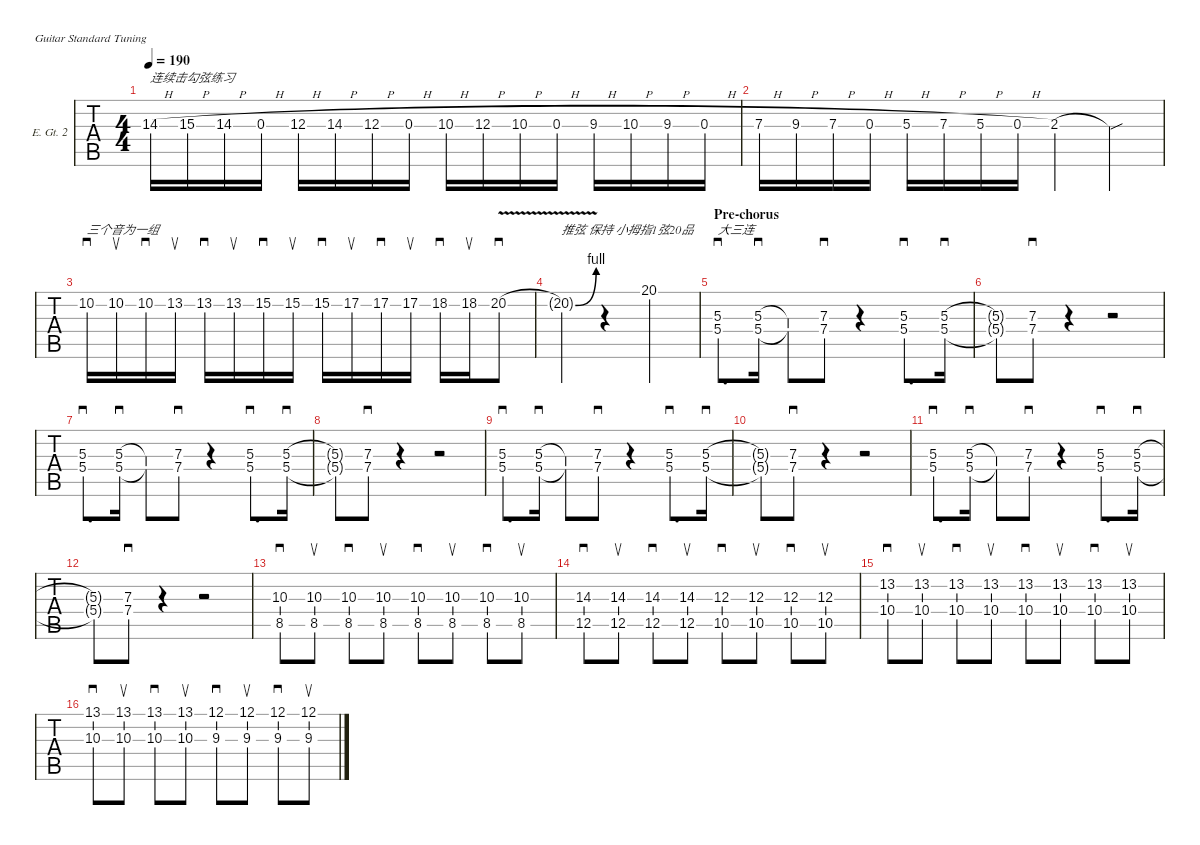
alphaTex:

\defaultSystemsLayout 4
\hideDynamics
\bracketExtendMode nobrackets
\firstSystemTrackNameOrientation horizontal
\track ("Lead Guitar" "E. Gt. 2") {defaultSystemsLayout 4 instrument distortionguitar}
\staff {tabs}
\tuning (E4 B3 G3 D3 A2 E2)
\ts (4 4)
\tempo 190
\clef g2
\ks dminor
14.3{h acc forcenatural}.16{txt "连续击勾弦练习" dy f} 15.3{h acc b}.16 14.3{h acc forcenatural}.16 0.3{h acc forcenatural}.16{beam split} 12.3{h acc forcenatural}.16 14.3{h acc forcenatural}.16 12.3{h acc forcenatural}.16 0.3{h acc forcenatural}.16 10.3{h acc forcenatural}.16 12.3{h acc forcenatural}.16 10.3{h acc forcenatural}.16 0.3{h acc forcenatural}.16{beam split} 9.3{h acc forcenatural}.16 10.3{h acc forcenatural}.16 9.3{h acc forcenatural}.16 0.3{h acc forcenatural}.16 |
7.3{h acc forcenatural}.16 9.3{h acc forcenatural}.16 7.3{h acc forcenatural}.16 0.3{h acc forcenatural}.16{beam split} 5.3{h acc forcenatural}.16 7.3{h acc forcenatural}.16 5.3{h acc forcenatural}.16 0.3{h acc forcenatural}.16 2.3{acc forcenatural}.4 2.3{sou t acc forcenatural}.4 |
10.2{acc forcenatural}.16{sd txt "三个音为一组"} 10.2{acc forcenatural}.16{su} 10.2{acc forcenatural}.16{sd} 13.2{acc forcenatural}.16{su beam split} 13.2{acc forcenatural}.16{sd} 13.2{acc forcenatural}.16{su} 15.2{acc forcenatural}.16{sd} 15.2{acc forcenatural}.16{su} 15.2{acc forcenatural}.16{sd} 17.2{acc forcenatural}.16{su} 17.2{acc forcenatural}.16{sd} 17.2{acc forcenatural}.16{su beam split} 18.2{acc forcenatural}.16{sd} 18.2{acc forcenatural}.16{su} 20.2{v acc forcenatural}.8{sd} |
20.2{be (bend 0 0 10.2 4) v t acc forcenatural}.4{txt "推弦 保持 小拇指1弦20品"} r.4 20.1{acc forcenatural}.2 |
\section ("" "Pre-chorus")
(5.3{acc forcenatural} 5.4{acc forcenatural}).8{d sd txt "大三连"} (5.4{acc forcenatural} 5.3{acc forcenatural}).16{sd beam split} (5.4{t acc forcenatural} 5.3{t acc forcenatural}).8 (7.4{acc forcenatural} 7.3{acc forcenatural}).8{sd} r.4 (5.3{acc forcenatural} 5.4{acc forcenatural}).8{d sd} (5.4{acc forcenatural} 5.3{acc forcenatural}).16{sd beam split} |
(5.4{t acc forcenatural} 5.3{t acc forcenatural}).8 (7.4{acc forcenatural} 7.3{acc forcenatural}).8{sd} r.4 r.2 |
(5.3{acc forcenatural} 5.4{acc forcenatural}).8{d sd} (5.4{acc forcenatural} 5.3{acc forcenatural}).16{sd beam split} (5.4{t acc forcenatural} 5.3{t acc forcenatural}).8 (7.4{acc forcenatural} 7.3{acc forcenatural}).8{sd} r.4 (5.3{acc forcenatural} 5.4{acc forcenatural}).8{d sd} (5.4{acc forcenatural} 5.3{acc forcenatural}).16{sd beam split} |
(5.4{t acc forcenatural} 5.3{t acc forcenatural}).8 (7.4{acc forcenatural} 7.3{acc forcenatural}).8{sd} r.4 r.2 |
(5.3{acc forcenatural} 5.4{acc forcenatural}).8{d sd} (5.4{acc forcenatural} 5.3{acc forcenatural}).16{sd beam split} (5.4{t acc forcenatural} 5.3{t acc forcenatural}).8 (7.4{acc forcenatural} 7.3{acc forcenatural}).8{sd} r.4 (5.3{acc forcenatural} 5.4{acc forcenatural}).8{d sd} (5.4{acc forcenatural} 5.3{acc forcenatural}).16{sd beam split} |
(5.4{t acc forcenatural} 5.3{t acc forcenatural}).8 (7.4{acc forcenatural} 7.3{acc forcenatural}).8{sd} r.4 r.2 |
(5.3{acc forcenatural} 5.4{acc forcenatural}).8{d sd} (5.4{acc forcenatural} 5.3{acc forcenatural}).16{sd beam split} (5.4{t acc forcenatural} 5.3{t acc forcenatural}).8 (7.4{acc forcenatural} 7.3{acc forcenatural}).8{sd} r.4 (5.3{acc forcenatural} 5.4{acc forcenatural}).8{d sd} (5.4{acc forcenatural} 5.3{acc forcenatural}).16{sd beam split} |
(5.4{t acc forcenatural} 5.3{t acc forcenatural}).8 (7.4{acc forcenatural} 7.3{acc forcenatural}).8{sd} r.4 r.2 |
(10.3{acc forcenatural} 8.5{acc forcenatural}).8{sd} (10.3{acc forcenatural} 8.5{acc forcenatural}).8{su} (10.3{acc forcenatural} 8.5{acc forcenatural}).8{sd} (10.3{acc forcenatural} 8.5{acc forcenatural}).8{su beam split} (10.3{acc forcenatural} 8.5{acc forcenatural}).8{sd} (10.3{acc forcenatural} 8.5{acc forcenatural}).8{su} (10.3{acc forcenatural} 8.5{acc forcenatural}).8{sd} (10.3{acc forcenatural} 8.5{acc forcenatural}).8{su} |
(14.3{acc forcenatural} 12.5{acc forcenatural}).8{sd} (14.3{acc forcenatural} 12.5{acc forcenatural}).8{su} (14.3{acc forcenatural} 12.5{acc forcenatural}).8{sd} (14.3{acc forcenatural} 12.5{acc forcenatural}).8{su beam split} (12.3{acc forcenatural} 10.5{acc forcenatural}).8{sd} (12.3{acc forcenatural} 10.5{acc forcenatural}).8{su} (12.3{acc forcenatural} 10.5{acc forcenatural}).8{sd} (12.3{acc forcenatural} 10.5{acc forcenatural}).8{su beam split} |
(13.2{acc forcenatural} 10.4{acc forcenatural}).8{sd} (13.2{acc forcenatural} 10.4{acc forcenatural}).8{su} (13.2{acc forcenatural} 10.4{acc forcenatural}).8{sd} (13.2{acc forcenatural} 10.4{acc forcenatural}).8{su beam split} (13.2{acc forcenatural} 10.4{acc forcenatural}).8{sd} (13.2{acc forcenatural} 10.4{acc forcenatural}).8{su} (13.2{acc forcenatural} 10.4{acc forcenatural}).8{sd} (13.2{acc forcenatural} 10.4{acc forcenatural}).8{su} |
(13.1{acc forcenatural} 10.3{acc forcenatural}).8{sd} (13.1{acc forcenatural} 10.3{acc forcenatural}).8{su} (13.1{acc forcenatural} 10.3{acc forcenatural}).8{sd} (13.1{acc forcenatural} 10.3{acc forcenatural}).8{su beam split} (12.1{acc forcenatural} 9.3{acc forcenatural}).8{sd} (12.1{acc forcenatural} 9.3{acc forcenatural}).8{su} (12.1{acc forcenatural} 9.3{acc forcenatural}).8{sd} (12.1{acc forcenatural} 9.3{acc forcenatural}).8{su beam split}
